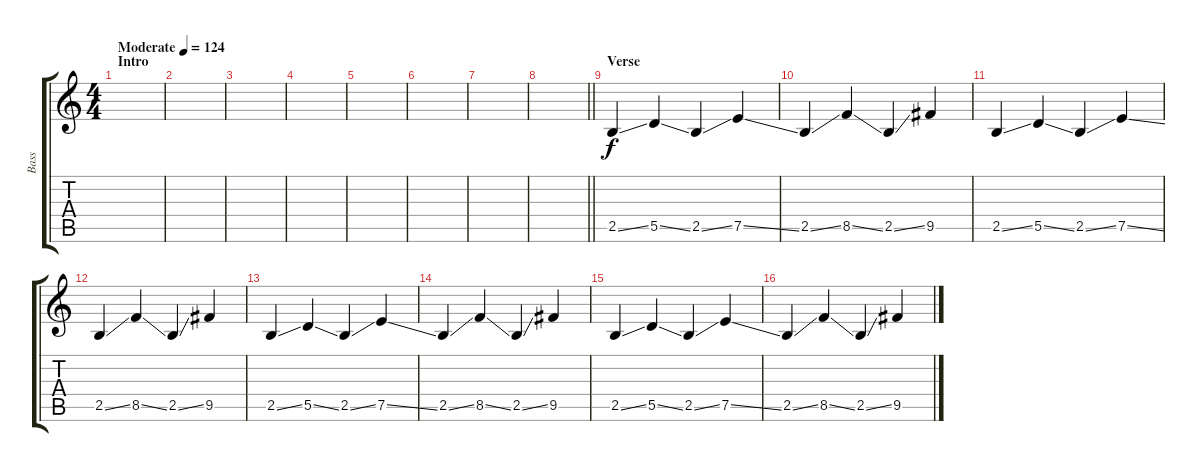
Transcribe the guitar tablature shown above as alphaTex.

\track ("Bass" "Bass") {instrument electricbassfinger}
\staff {score tabs}
\tuning (E4 B3 G3 D3 A2 E2) {hide}
\ts (4 4)
\section ("" "Intro")
\tempo (124 "Moderate")
\clef g2
\ks c
|
|
|
|
|
|
|
\barLineRight lightlight
|
\section ("" "Verse")
2.5{ss}.4 5.5{ss}.4 2.5{ss}.4 7.5{ss}.4 |
2.5{ss}.4 8.5{ss}.4 2.5{ss}.4 9.5.4 |
2.5{ss}.4 5.5{ss}.4 2.5{ss}.4 7.5{ss}.4 |
2.5{ss}.4 8.5{ss}.4 2.5{ss}.4 9.5.4 |
2.5{ss}.4 5.5{ss}.4 2.5{ss}.4 7.5{ss}.4 |
2.5{ss}.4 8.5{ss}.4 2.5{ss}.4 9.5.4 |
2.5{ss}.4 5.5{ss}.4 2.5{ss}.4 7.5{ss}.4 |
2.5{ss}.4 8.5{ss}.4 2.5{ss}.4 9.5.4
